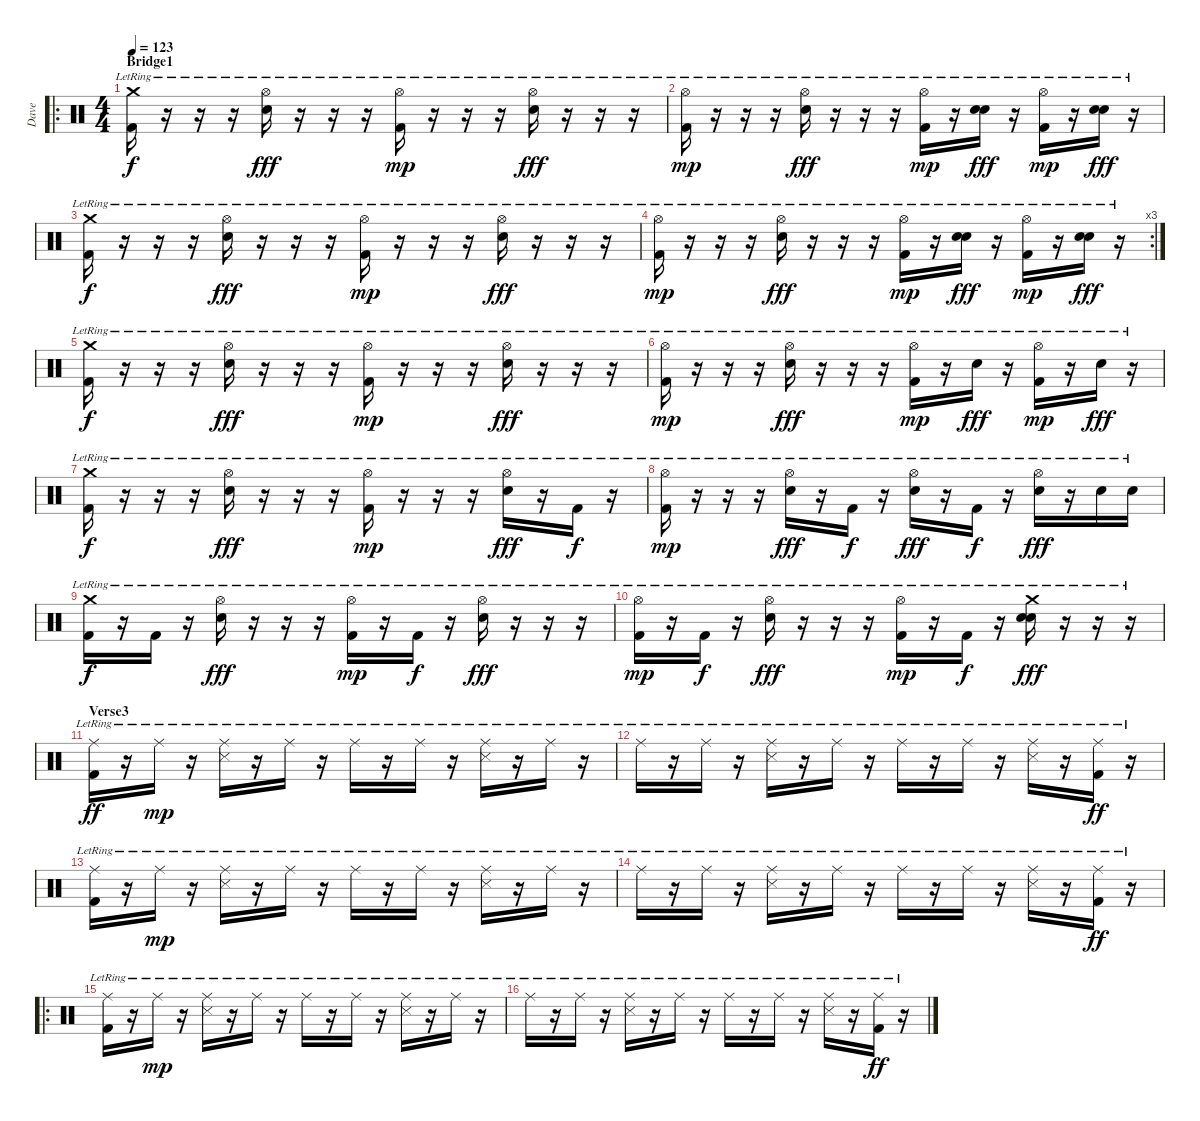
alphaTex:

\track ("Dave" "Dave") {instrument percussion}
\staff {score}
\articulation defaults
\ro
\ts (4 4)
\section ("" "Bridge1")
\tempo 123
\clef neutral
\ks c
("Crash medium (hit)"{lr} "Kick (hit) 2"{lr}).16{dy f} r.16 r.16 r.16 ("Hi-Hat (open)"{lr} "Snare (hit) 2"{lr}).16{dy fff} r.16 r.16 r.16 ("Hi-Hat (open)"{lr} "Kick (hit) 2"{lr}).16{dy mp} r.16 r.16 r.16 ("Hi-Hat (open)"{lr} "Snare (hit) 2"{lr}).16{dy fff} r.16 r.16 r.16 |
("Hi-Hat (open)"{lr} "Kick (hit) 2"{lr}).16{dy mp} r.16 r.16 r.16 ("Hi-Hat (open)"{lr} "Snare (hit) 2"{lr}).16{dy fff} r.16 r.16 r.16 ("Hi-Hat (open)"{lr} "Kick (hit) 2"{lr}).16{dy mp} r.16 ("Electric Snare (hit)"{lr} "Snare (hit) 2"{lr}).16{dy fff} r.16 ("Hi-Hat (open)"{lr} "Kick (hit) 2"{lr}).16{dy mp} r.16 ("Electric Snare (hit)"{lr} "Snare (hit) 2"{lr}).16{dy fff} r.16 |
("Crash medium (hit)"{lr} "Kick (hit) 2"{lr}).16{dy f} r.16 r.16 r.16 ("Hi-Hat (open)"{lr} "Snare (hit) 2"{lr}).16{dy fff} r.16 r.16 r.16 ("Hi-Hat (open)"{lr} "Kick (hit) 2"{lr}).16{dy mp} r.16 r.16 r.16 ("Hi-Hat (open)"{lr} "Snare (hit) 2"{lr}).16{dy fff} r.16 r.16 r.16 |
\rc 3
("Hi-Hat (open)"{lr} "Kick (hit) 2"{lr}).16{dy mp} r.16 r.16 r.16 ("Hi-Hat (open)"{lr} "Snare (hit) 2"{lr}).16{dy fff} r.16 r.16 r.16 ("Hi-Hat (open)"{lr} "Kick (hit) 2"{lr}).16{dy mp} r.16 ("Electric Snare (hit)"{lr} "Snare (hit) 2"{lr}).16{dy fff} r.16 ("Hi-Hat (open)"{lr} "Kick (hit) 2"{lr}).16{dy mp} r.16 ("Electric Snare (hit)"{lr} "Snare (hit) 2"{lr}).16{dy fff} r.16 |
("Crash medium (hit)"{lr} "Kick (hit) 2"{lr}).16{dy f} r.16 r.16 r.16 ("Hi-Hat (open)"{lr} "Snare (hit) 2"{lr}).16{dy fff} r.16 r.16 r.16 ("Hi-Hat (open)"{lr} "Kick (hit) 2"{lr}).16{dy mp} r.16 r.16 r.16 ("Hi-Hat (open)"{lr} "Snare (hit) 2"{lr}).16{dy fff} r.16 r.16 r.16 |
("Hi-Hat (open)"{lr} "Kick (hit) 2"{lr}).16{dy mp} r.16 r.16 r.16 ("Hi-Hat (open)"{lr} "Snare (hit) 2"{lr}).16{dy fff} r.16 r.16 r.16 ("Hi-Hat (open)"{lr} "Kick (hit) 2"{lr}).16{dy mp} r.16 "Snare (hit) 2"{lr}.16{dy fff} r.16 ("Hi-Hat (open)"{lr} "Kick (hit) 2"{lr}).16{dy mp} r.16 "Snare (hit) 2"{lr}.16{dy fff} r.16 |
("Crash medium (hit)"{lr} "Kick (hit) 2"{lr}).16{dy f} r.16 r.16 r.16 ("Hi-Hat (open)"{lr} "Snare (hit) 2"{lr}).16{dy fff} r.16 r.16 r.16 ("Hi-Hat (open)"{lr} "Kick (hit) 2"{lr}).16{dy mp} r.16 r.16 r.16 ("Hi-Hat (open)"{lr} "Snare (hit) 2"{lr}).16{dy fff} r.16 "Kick (hit) 2"{lr}.16{dy f} r.16 |
("Hi-Hat (open)"{lr} "Kick (hit) 2"{lr}).16{dy mp} r.16 r.16 r.16 ("Hi-Hat (open)"{lr} "Snare (hit) 2"{lr}).16{dy fff} r.16 "Kick (hit) 2"{lr}.16{dy f} r.16 ("Hi-Hat (open)"{lr} "Snare (hit) 2"{lr}).16{dy fff} r.16 "Kick (hit) 2"{lr}.16{dy f} r.16 ("Hi-Hat (open)"{lr} "Snare (hit) 2"{lr}).16{dy fff} r.16 "Snare (hit) 2"{lr}.16 "Snare (hit) 2"{lr}.16 |
("Crash medium (hit)"{lr} "Kick (hit) 2"{lr}).16{dy f} r.16 "Kick (hit) 2"{lr}.16 r.16 ("Hi-Hat (open)"{lr} "Snare (hit) 2"{lr}).16{dy fff} r.16 r.16 r.16 ("Hi-Hat (open)"{lr} "Kick (hit) 2"{lr}).16{dy mp} r.16 "Kick (hit) 2"{lr}.16{dy f} r.16 ("Hi-Hat (open)"{lr} "Snare (hit) 2"{lr}).16{dy fff} r.16 r.16 r.16 |
("Hi-Hat (open)"{lr} "Kick (hit) 2"{lr}).16{dy mp} r.16 "Kick (hit) 2"{lr}.16{dy f} r.16 ("Hi-Hat (open)"{lr} "Snare (hit) 2"{lr}).16{dy fff} r.16 r.16 r.16 ("Hi-Hat (open)"{lr} "Kick (hit) 2"{lr}).16{dy mp} r.16 "Kick (hit) 2"{lr}.16{dy f} r.16 ("Crash medium (hit)"{lr} "Electric Snare (hit)"{lr} "Snare (hit) 2"{lr}).16{dy fff} r.16 r.16 r.16 |
\section ("" "Verse3")
("Ride (middle)"{lr} "Kick (hit) 2"{lr}).16{dy ff} r.16 "Ride (middle)"{lr}.16{dy mp} r.16 ("Ride (middle)"{lr} "Snare (side stick) 3"{lr}).16 r.16 "Ride (middle)"{lr}.16 r.16 "Ride (middle)"{lr}.16 r.16 "Ride (middle)"{lr}.16 r.16 ("Ride (middle)"{lr} "Snare (side stick) 3"{lr}).16 r.16 "Ride (middle)"{lr}.16 r.16 |
"Ride (middle)"{lr}.16 r.16 "Ride (middle)"{lr}.16 r.16 ("Ride (middle)"{lr} "Snare (side stick) 3"{lr}).16 r.16 "Ride (middle)"{lr}.16 r.16 "Ride (middle)"{lr}.16 r.16 "Ride (middle)"{lr}.16 r.16 ("Ride (middle)"{lr} "Snare (side stick) 3"{lr}).16 r.16 ("Ride (middle)"{lr} "Kick (hit) 2"{lr}).16{dy ff} r.16 |
("Ride (middle)"{lr} "Kick (hit) 2"{lr}).16 r.16 "Ride (middle)"{lr}.16{dy mp} r.16 ("Ride (middle)"{lr} "Snare (side stick) 3"{lr}).16 r.16 "Ride (middle)"{lr}.16 r.16 "Ride (middle)"{lr}.16 r.16 "Ride (middle)"{lr}.16 r.16 ("Ride (middle)"{lr} "Snare (side stick) 3"{lr}).16 r.16 "Ride (middle)"{lr}.16 r.16 |
"Ride (middle)"{lr}.16 r.16 "Ride (middle)"{lr}.16 r.16 ("Ride (middle)"{lr} "Snare (side stick) 3"{lr}).16 r.16 "Ride (middle)"{lr}.16 r.16 "Ride (middle)"{lr}.16 r.16 "Ride (middle)"{lr}.16 r.16 ("Ride (middle)"{lr} "Snare (side stick) 3"{lr}).16 r.16 ("Ride (middle)"{lr} "Kick (hit) 2"{lr}).16{dy ff} r.16 |
\ro
("Ride (middle)"{lr} "Kick (hit) 2"{lr}).16 r.16 "Ride (middle)"{lr}.16{dy mp} r.16 ("Ride (middle)"{lr} "Snare (side stick) 3"{lr}).16 r.16 "Ride (middle)"{lr}.16 r.16 "Ride (middle)"{lr}.16 r.16 "Ride (middle)"{lr}.16 r.16 ("Ride (middle)"{lr} "Snare (side stick) 3"{lr}).16 r.16 "Ride (middle)"{lr}.16 r.16 |
"Ride (middle)"{lr}.16 r.16 "Ride (middle)"{lr}.16 r.16 ("Ride (middle)"{lr} "Snare (side stick) 3"{lr}).16 r.16 "Ride (middle)"{lr}.16 r.16 "Ride (middle)"{lr}.16 r.16 "Ride (middle)"{lr}.16 r.16 ("Ride (middle)"{lr} "Snare (side stick) 3"{lr}).16 r.16 ("Ride (middle)"{lr} "Kick (hit) 2"{lr}).16{dy ff} r.16
